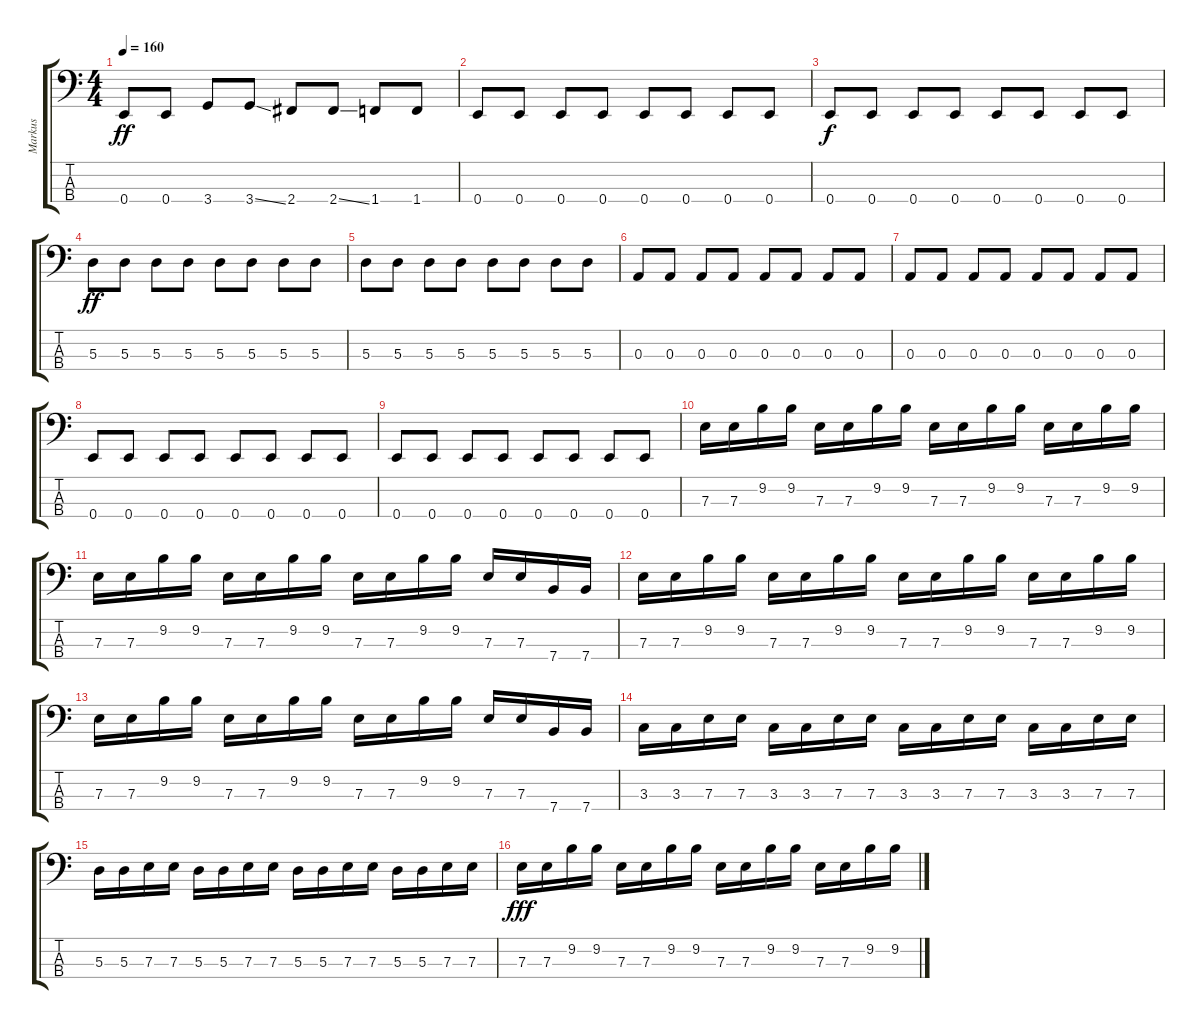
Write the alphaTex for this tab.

\track ("Markus" "Markus") {instrument electricbassfinger}
\staff {score tabs}
\tuning (G2 D2 A1 E1) {hide}
\ts (4 4)
\tempo 160
\clef f4
\ks c
0.4.8{dy ff} 0.4.8 3.4.8 3.4{ss}.8 2.4.8 2.4{ss}.8 1.4.8 1.4.8 |
0.4.8 0.4.8 0.4.8 0.4.8 0.4.8 0.4.8 0.4.8 0.4.8 |
0.4.8{dy f} 0.4.8 0.4.8 0.4.8 0.4.8 0.4.8 0.4.8 0.4.8 |
5.3.8{dy ff} 5.3.8 5.3.8 5.3.8 5.3.8 5.3.8 5.3.8 5.3.8 |
5.3.8 5.3.8 5.3.8 5.3.8 5.3.8 5.3.8 5.3.8 5.3.8 |
0.3.8 0.3.8 0.3.8 0.3.8 0.3.8 0.3.8 0.3.8 0.3.8 |
0.3.8 0.3.8 0.3.8 0.3.8 0.3.8 0.3.8 0.3.8 0.3.8 |
0.4.8 0.4.8 0.4.8 0.4.8 0.4.8 0.4.8 0.4.8 0.4.8 |
0.4.8 0.4.8 0.4.8 0.4.8 0.4.8 0.4.8 0.4.8 0.4.8 |
7.3.16 7.3.16 9.2.16 9.2.16 7.3.16 7.3.16 9.2.16 9.2.16 7.3.16 7.3.16 9.2.16 9.2.16 7.3.16 7.3.16 9.2.16 9.2.16 |
7.3.16 7.3.16 9.2.16 9.2.16 7.3.16 7.3.16 9.2.16 9.2.16 7.3.16 7.3.16 9.2.16 9.2.16 7.3.16 7.3.16 7.4.16 7.4.16 |
7.3.16 7.3.16 9.2.16 9.2.16 7.3.16 7.3.16 9.2.16 9.2.16 7.3.16 7.3.16 9.2.16 9.2.16 7.3.16 7.3.16 9.2.16 9.2.16 |
7.3.16 7.3.16 9.2.16 9.2.16 7.3.16 7.3.16 9.2.16 9.2.16 7.3.16 7.3.16 9.2.16 9.2.16 7.3.16 7.3.16 7.4.16 7.4.16 |
3.3.16 3.3.16 7.3.16 7.3.16 3.3.16 3.3.16 7.3.16 7.3.16 3.3.16 3.3.16 7.3.16 7.3.16 3.3.16 3.3.16 7.3.16 7.3.16 |
5.3.16 5.3.16 7.3.16 7.3.16 5.3.16 5.3.16 7.3.16 7.3.16 5.3.16 5.3.16 7.3.16 7.3.16 5.3.16 5.3.16 7.3.16 7.3.16 |
7.3.16{dy fff} 7.3.16 9.2.16 9.2.16 7.3.16 7.3.16 9.2.16 9.2.16 7.3.16 7.3.16 9.2.16 9.2.16 7.3.16 7.3.16 9.2.16 9.2.16
